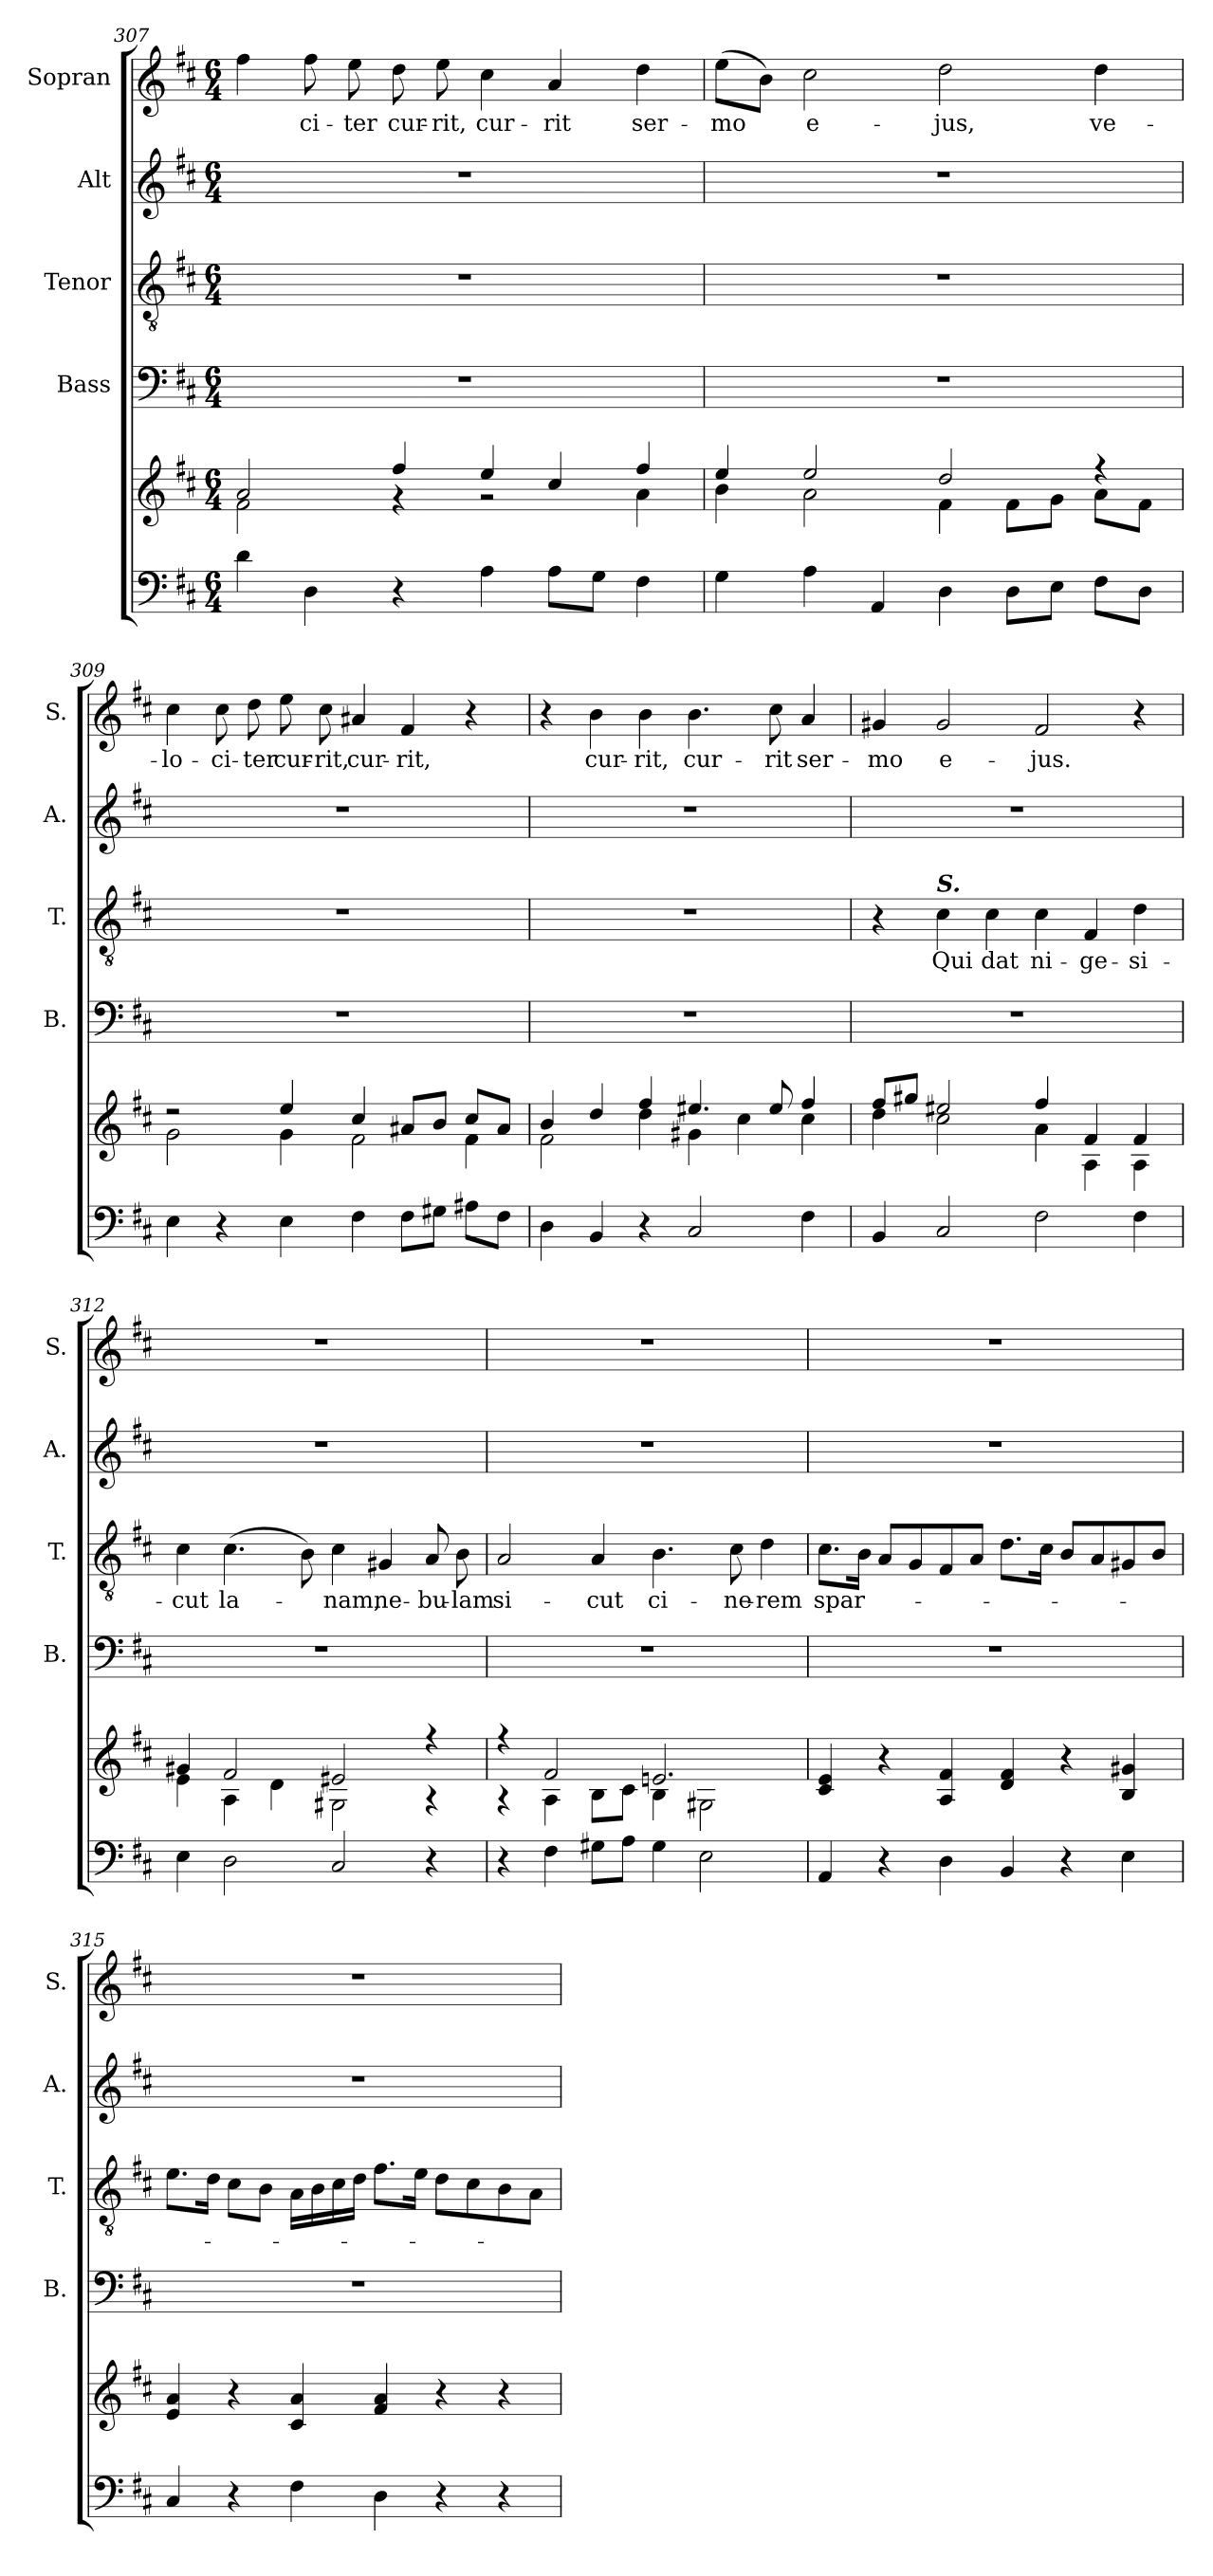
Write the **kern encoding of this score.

**kern	**kern	**kern	**kern	**text	**kern	**kern	**text
*part5	*part5	*part4	*part3	*part3	*part2	*part1	*part1
*staff6	*staff5	*staff4	*staff3	*staff3	*staff2	*staff1	*staff1
*	*	*I"Bass	*I"Tenor	*	*I"Alt	*I"Sopran	*
*	*	*I'B.	*I'T.	*	*I'A.	*I'S.	*
!!LO:PB:g=z
*clefF4	*clefG2	*clefF4	*clefGv2	*	*clefG2	*clefG2	*
*k[f#c#]	*k[f#c#]	*k[f#c#]	*k[f#c#]	*	*k[f#c#]	*k[f#c#]	*
*D:	*D:	*D:	*D:	*	*D:	*D:	*
*M6/4	*M6/4	*M6/4	*M6/4	*	*M6/4	*M6/4	*
=307	=307	=307	=307	=307	=307	=307	=307
*	*^	*	*	*	*	*	*
4d\	2a/	2f#\	1.r	1.r	.	1.r	4ff#\	.
!	!	!	!	!	!	!	!	!LO:LY:b
4D\	.	.	.	.	.	.	8ff#\	-ci-
!	!	!	!	!	!	!	!	!LO:LY:b
.	.	.	.	.	.	.	8ee\	-ter
!	!	!	!	!	!	!	!	!LO:LY:b
4r	4ff#/	4rf	.	.	.	.	8dd\	cur-
!	!	!	!	!	!	!	!	!LO:LY:b
.	.	.	.	.	.	.	8ee\	-rit,
!	!	!	!	!	!	!	!	!LO:LY:b
4A\	4ee/	2rg	.	.	.	.	4cc#\	cur-
!	!	!	!	!	!	!	!	!LO:LY:b
8A\L	4cc#/	.	.	.	.	.	4a/	-rit
8G\J	.	.	.	.	.	.	.	.
!	!	!	!	!	!	!	!	!LO:LY:b
4F#\	4ff#/	4a\	.	.	.	.	4dd\	ser-
=308	=308	=308	=308	=308	=308	=308	=308	=308
!	!	!	!	!	!	!	!	!LO:LY:b
4G\	4ee/	4b\	1.r	1.r	.	1.r	(>8ee\L	-mo
.	.	.	.	.	.	.	8b\J)	.
!	!	!	!	!	!	!	!	!LO:LY:b
4A\	2ee/	2a\	.	.	.	.	2cc#\	e-
4AA/	.	.	.	.	.	.	.	.
!	!	!	!	!	!	!	!	!LO:LY:b
4D\	2dd/	4f#\	.	.	.	.	2dd\	-jus,
8D\L	.	8f#\L	.	.	.	.	.	.
8E\J	.	8g\J	.	.	.	.	.	.
!	!	!	!	!	!	!	!	!LO:LY:b
8F#\L	4rff	8a\L	.	.	.	.	4dd\	ve-
8D\J	.	8f#\J	.	.	.	.	.	.
=309	=309	=309	=309	=309	=309	=309	=309	=309
!	!	!	!	!	!	!	!	!LO:LY:b
4E\	2rdd	2g\	1.r	1.r	.	1.r	4cc#\	-lo-
!	!	!	!	!	!	!	!	!LO:LY:b
4r	.	.	.	.	.	.	8cc#\	-ci-
!	!	!	!	!	!	!	!	!LO:LY:b
.	.	.	.	.	.	.	8dd\	-ter
!	!	!	!	!	!	!	!	!LO:LY:b
4E\	4ee/	4g\	.	.	.	.	8ee\	cur-
!	!	!	!	!	!	!	!	!LO:LY:b
.	.	.	.	.	.	.	8cc#\	-rit,
!	!	!	!	!	!	!	!	!LO:LY:b
4F#\	4cc#/	2f#\	.	.	.	.	4a#X/	cur-
!	!	!	!	!	!	!	!	!LO:LY:b
8F#\L	8a#X/L	.	.	.	.	.	4f#/	-rit,
8G#X\J	8b/J	.	.	.	.	.	.	.
8A#X\L	8cc#/L	4f#\	.	.	.	.	4r	.
8F#\J	8a#/J	.	.	.	.	.	.	.
!!LO:LB:g=z
=310	=310	=310	=310	=310	=310	=310	=310	=310
4D\	4b/	2f#\	1.r	1.r	.	1.r	4r	.
!	!	!	!	!	!	!	!	!LO:LY:b
4BB/	4dd/	.	.	.	.	.	4b\	cur-
!	!	!	!	!	!	!	!	!LO:LY:b
4r	4ff#/	4dd\	.	.	.	.	4b\	-rit,
!	!	!	!	!	!	!	!	!LO:LY:b
2C#/	4.ee#X/	4g#X\	.	.	.	.	4.b\	cur-
.	.	4cc#\	.	.	.	.	.	.
!	!	!	!	!	!	!	!	!LO:LY:b
.	8ee#/	.	.	.	.	.	8cc#\	-rit
!	!	!	!	!	!	!	!	!LO:LY:b
4F#\	4ff#/	4cc#\	.	.	.	.	4a/	ser-
=311	=311	=311	=311	=311	=311	=311	=311	=311
!	!	!	!	!	!	!	!	!LO:LY:b
4BB/	8ff#/L	4dd\	1.r	4r	.	1.r	4g#X/	-mo
.	8gg#X/J	.	.	.	.	.	.	.
!	!	!	!	!LO:TX:a:Bi:t=S.	!	!	!	!
!	!	!	!	!	!LO:LY:b	!	!	!LO:LY:b
2C#/	2ee#X/	2cc#\	.	4c#\	Qui	.	2g#/	e-
!	!	!	!	!	!LO:LY:b	!	!	!
.	.	.	.	4c#\	dat	.	.	.
!	!	!	!	!	!LO:LY:b	!	!	!LO:LY:b
2F#\	4ff#/	4a\	.	4c#\	ni-	.	2f#/	-jus.
!	!	!	!	!	!LO:LY:b	!	!	!
.	4f#/	4A\	.	4F#/	-ge-	.	.	.
!	!	!	!	!	!LO:LY:b	!	!	!
4F#\	4f#/	4A\	.	4d\	-si-	.	4r	.
=312	=312	=312	=312	=312	=312	=312	=312	=312
!	!	!	!	!	!LO:LY:b	!	!	!
4E\	4g#X/	4e\	1.r	4c#\	-cut	1.r	1.r	.
!	!	!	!	!	!LO:LY:b	!	!	!
2D\	2f#/	4A\	.	(>4.c#\	la-	.	.	.
.	.	4d\	.	.	.	.	.	.
.	.	.	.	8B\)	.	.	.	.
!	!	!	!	!	!LO:LY:b	!	!	!
2C#/	2e#X/	2G#X\	.	4c#\	-nam,	.	.	.
!	!	!	!	!	!LO:LY:b	!	!	!
.	.	.	.	4G#X/	ne-	.	.	.
!	!	!	!	!	!LO:LY:b	!	!	!
4r	4r	4r	.	8A/	-bu-	.	.	.
!	!	!	!	!	!LO:LY:b	!	!	!
.	.	.	.	8B\	-lam	.	.	.
!!LO:PB:g=z
=313	=313	=313	=313	=313	=313	=313	=313	=313
!	!	!	!	!	!LO:LY:b	!	!	!
4r	4r	4r	1.r	2A/	si-	1.r	1.r	.
4F#\	2f#/	4A\	.	.	.	.	.	.
!	!	!	!	!	!LO:LY:b	!	!	!
8G#X\L	.	8B\L	.	4A/	-cut	.	.	.
8A\J	.	8c#\J	.	.	.	.	.	.
!	!	!	!	!	!LO:LY:b	!	!	!
4G#\	2.en/	4B\	.	4.B\	ci-	.	.	.
2E\	.	2G#X\	.	.	.	.	.	.
!	!	!	!	!	!LO:LY:b	!	!	!
.	.	.	.	8c#\	-ne-	.	.	.
!	!	!	!	!	!LO:LY:b	!	!	!
.	.	.	.	4d\	-rem	.	.	.
*	*v	*v	*	*	*	*	*	*
=314	=314	=314	=314	=314	=314	=314	=314
!	!	!	!	!LO:LY:b	!	!	!
4AA/	4c#/ 4e/	1.r	8.c#\L	spar-	1.r	1.r	.
.	.	.	16B\Jk	.	.	.	.
4r	4r	.	8A/L	.	.	.	.
.	.	.	8G/	.	.	.	.
4D\	4A/ 4f#/	.	8F#/	.	.	.	.
.	.	.	8A/J	.	.	.	.
4BB/	4d/ 4f#/	.	8.d\L	.	.	.	.
.	.	.	16c#\Jk	.	.	.	.
4r	4r	.	8B/L	.	.	.	.
.	.	.	8A/	.	.	.	.
4E\	4B/ 4g#X/	.	8G#X/	.	.	.	.
.	.	.	8B/J	.	.	.	.
=315	=315	=315	=315	=315	=315	=315	=315
4C#/	4e/ 4a/	1.r	8.e\L	.	1.r	1.r	.
.	.	.	16d\Jk	.	.	.	.
4r	4r	.	8c#\L	.	.	.	.
.	.	.	8B\J	.	.	.	.
4F#\	4c#/ 4a/	.	16A\LL	.	.	.	.
.	.	.	16B\	.	.	.	.
.	.	.	16c#\	.	.	.	.
.	.	.	16d\JJ	.	.	.	.
4D\	4f#/ 4a/	.	8.f#\L	.	.	.	.
.	.	.	16e\Jk	.	.	.	.
4r	4r	.	8d\L	.	.	.	.
.	.	.	8c#\	.	.	.	.
4r	4r	.	8B\	.	.	.	.
.	.	.	8A\J	.	.	.	.
=	=	=	=	=	=	=	=
*-	*-	*-	*-	*-	*-	*-	*-
